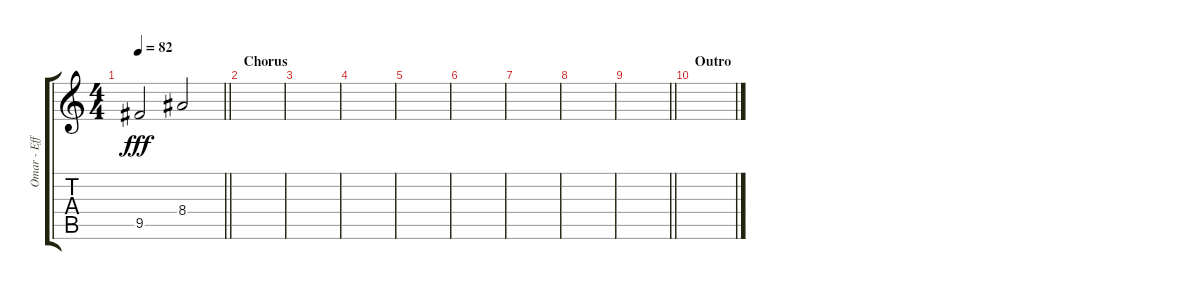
\track ("Omar - Effects" "Omar - Eff") {instrument distortionguitar}
\staff {score tabs}
\tuning (E4 B3 G3 D3 A2 E2) {hide}
\ts (4 4)
\tempo 82
\clef g2
\barLineRight lightlight
\ks c
9.5.2{dy fff} 8.4.2 |
\section ("" "Chorus")
|
|
|
|
|
|
|
\barLineRight lightlight
|
\section ("" "Outro")
